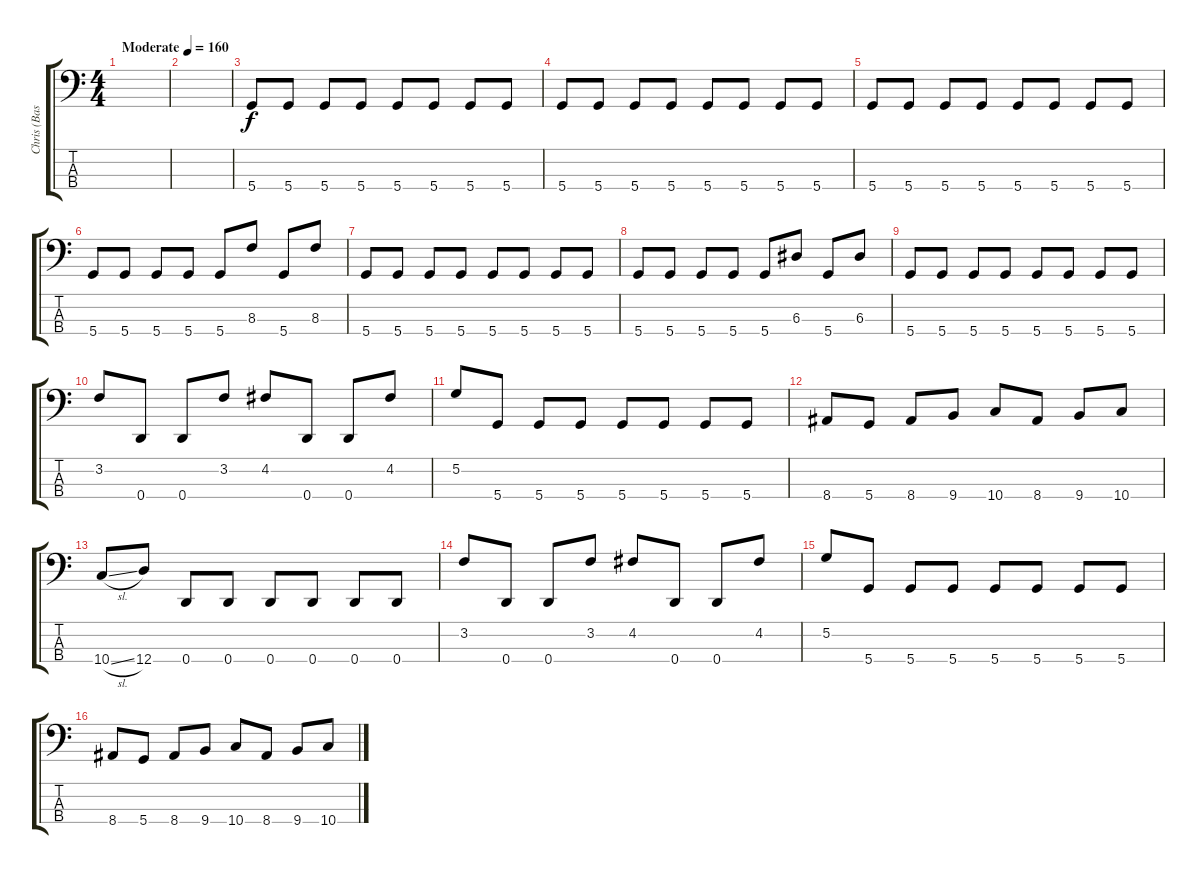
\track ("Chris (Bass)" "Chris (Bas") {instrument electricbassfinger}
\staff {score tabs}
\tuning (G2 D2 A1 D1) {hide}
\ts (4 4)
\tempo (160 "Moderate")
\clef f4
\ks c
|
|
5.4.8 5.4.8 5.4.8 5.4.8 5.4.8 5.4.8 5.4.8 5.4.8 |
5.4.8 5.4.8 5.4.8 5.4.8 5.4.8 5.4.8 5.4.8 5.4.8 |
5.4.8 5.4.8 5.4.8 5.4.8 5.4.8 5.4.8 5.4.8 5.4.8 |
5.4.8 5.4.8 5.4.8 5.4.8 5.4.8 8.3.8 5.4.8 8.3.8 |
5.4.8 5.4.8 5.4.8 5.4.8 5.4.8 5.4.8 5.4.8 5.4.8 |
5.4.8 5.4.8 5.4.8 5.4.8 5.4.8 6.3.8 5.4.8 6.3.8 |
5.4.8 5.4.8 5.4.8 5.4.8 5.4.8 5.4.8 5.4.8 5.4.8 |
3.2.8 0.4.8 0.4.8 3.2.8 4.2.8 0.4.8 0.4.8 4.2.8 |
5.2.8 5.4.8 5.4.8 5.4.8 5.4.8 5.4.8 5.4.8 5.4.8 |
8.4.8 5.4.8 8.4.8 9.4.8 10.4.8 8.4.8 9.4.8 10.4.8 |
10.4{sl}.8 12.4.8 0.4.8 0.4.8 0.4.8 0.4.8 0.4.8 0.4.8 |
3.2.8 0.4.8 0.4.8 3.2.8 4.2.8 0.4.8 0.4.8 4.2.8 |
5.2.8 5.4.8 5.4.8 5.4.8 5.4.8 5.4.8 5.4.8 5.4.8 |
8.4.8 5.4.8 8.4.8 9.4.8 10.4.8 8.4.8 9.4.8 10.4.8
